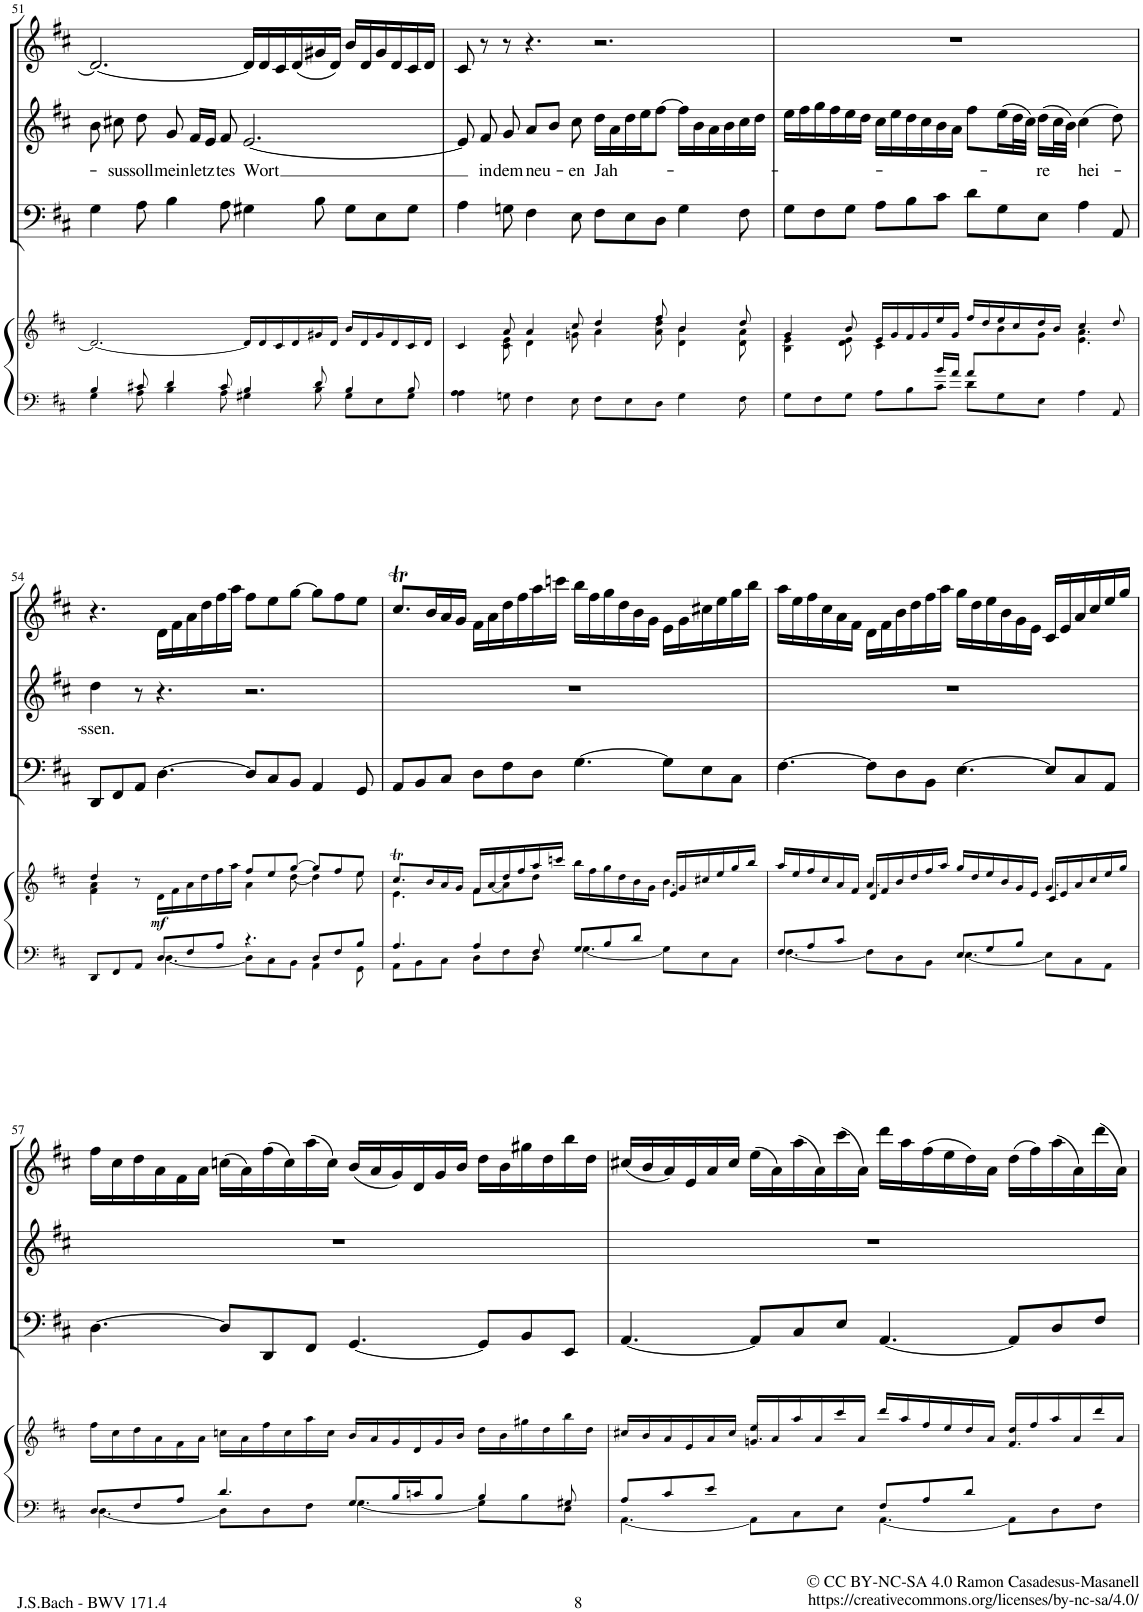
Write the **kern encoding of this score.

**kern	**kern	**dynam	**kern	**kern	**text	**kern
*part4	*part4	*part4	*part3	*part2	*part2	*part1
*staff5	*staff4	*staff4/5	*staff3	*staff2	*staff2	*staff1
*I"Piano reduction	*	*	*I"Continuo	*I"Soprano	*	*I"Violino solo
*I'Pno	*	*	*	*	*	*I'Vln
!!LO:PB:g=z
*clefF4	*clefG2	*	*clefF4	*clefG2	*	*clefG2
*k[f#c#]	*k[f#c#]	*	*k[f#c#]	*k[f#c#]	*	*k[f#c#]
*M12/8	*M12/8	*	*M12/8	*M12/8	*	*M12/8
=51	=51	=51	=51	=51	=51	=51
*^	*	*	*	*	*	*
4B/	4G\	2.d/_	.	4G\	8b\	.	2.d/_
!	!	!	!	!	!	!LO:LY:b	!
.	.	.	.	.	8cc#X\	-sus	.
!	!	!	!	!	!	!LO:LY:b	!
8c#X/	8A\	.	.	8A\	8dd\	soll	.
!	!	!	!	!	!	!LO:LY:b	!
4d/	4B\	.	.	4B\	8g/	mein	.
!	!	!	!	!	!	!LO:LY:b	!
.	.	.	.	.	16f#/LL	letz-	.
.	.	.	.	.	16e/JJ	.	.
!	!	!	!	!	!	!LO:LY:b	!
8c#/	8A\	.	.	8A\	8f#/	-tes	.
!	!	!	!	!	!	!LO:LY:b	!
4B/	4G#X\	16d/LL]	.	4G#X\	[2.e/	Wort	16d/LL]
.	.	16d/	.	.	.	.	16d/
.	.	16c#/	.	.	.	.	16c#/
.	.	16d/	.	.	.	.	(16d/
8d/	8B\	16g#X/	.	8B\	.	.	16g#X/
.	.	16d/JJ	.	.	.	.	16d/JJ)
4B/	8G#\L	16b/LL	.	8G#\L	.	.	16b/LL
.	.	16d/	.	.	.	.	16d/
.	8E\	16g#/	.	8E\	.	.	16g#/
.	.	16d/	.	.	.	.	16d/
8B/	8G#\J	16c#/	.	8G#\J	.	.	16c#/
.	.	16d/JJ	.	.	.	.	16d/JJ
=52	=52	=52	=52	=52	=52	=52	=52
*	*	*^	*	*	*	*	*
4A\	4A\	4c#/	4ryy	.	4A\	8e/]	.	8c#/
!	!	!	!	!	!	!	!LO:LY:b	!
.	.	.	.	.	.	8f#/	in	8r
!	!	!	!	!	!	!	!LO:LY:b	!
1ryy	8Gn\	8a/	8c#\ 8e\	.	8Gn\	8g/	dem	8r
!	!	!	!	!	!	!	!LO:LY:b	!
.	4F#\	4a/	4d\	.	4F#\	8a/L	neu-	4.r
.	.	.	.	.	.	8b/J	.	.
!	!	!	!	!	!	!	!LO:LY:b	!
.	8E\	8cc#/	8gn\	.	8E\	8cc#\	-en	.
!	!	!	!	!	!	!	!LO:LY:b	!
.	8F#\L	4dd/	4a\	.	8F#\L	16dd\LL	Jah-	2.r
.	.	.	.	.	.	16a\	.	.
.	8E\	.	.	.	8E\	16dd\	.	.
.	.	.	.	.	.	16ee\J	.	.
.	8D\J	8ff#/	8a\ 8dd\	.	8D\J	[8ff#\J	.	.
.	4G\	4b/	4d\ 4b\	.	4G\	16ff#\LL]	.	.
.	.	.	.	.	.	16b\	.	.
4ryy	.	.	.	.	.	16a\	.	.
.	.	.	.	.	.	16b\	.	.
.	8F#\	8dd/	8d\ 8a\	.	8F#\	16cc#\	.	.
.	.	.	.	.	.	16dd\JJ	.	.
=53	=53	=53	=53	=53	=53	=53	=53	=53
8ryy	8G\L	4g/	4B\ 4e\	.	8G\L	16ee\LL	.	1.r
.	.	.	.	.	.	16ff#\	.	.
.	8F#\	.	.	.	8F#\	16gg\	.	.
.	.	.	.	.	.	16ff#\	.	.
.	8G\J	8b/	8d\ 8e\	.	8G\J	16ee\	.	.
.	.	.	.	.	.	16dd\JJ	.	.
.	8A\L	16e/LL	4c#\	.	8A\L	16cc#\LL	.	.
.	.	16g/	.	.	.	16ee\	.	.
.	8B\	16f#/	.	.	8B\	16dd\	.	.
.	.	16g/	.	.	.	16cc#\	.	.
16b/LL	8c#\J	16ee/	4ryy	.	8c#\J	16b\	.	.
16a/JJ	.	16g/JJ	.	.	.	16a\JJ	.	.
8a/L	8d\L	16ff#/LL	.	.	8d\L	8ff#\L	.	.
.	.	16dd/	.	.	.	.	.	.
2ryy	8G\	16ee/	8b\	.	8G\	(16ee\L	.	.
.	.	16cc#/	.	.	.	32dd\L	.	.
.	.	.	.	.	.	32cc#\JJJ)	.	.
!	!	!	!	!	!	!	!LO:LY:b	!
.	8E\J	16dd/	8g\J	.	8E\J	(16dd\LL	-re	.
.	.	16b/JJ	.	.	.	32cc#\L	.	.
.	.	.	.	.	.	32b\JJJ)	.	.
!	!	!	!	!	!	!	!LO:LY:b	!
.	4A\	4cc#/	4.e\ 4.a\	.	4A\	(4cc#\	hei-	.
8ryy	8AA/	8dd/	.	.	8AA/	8dd\)	.	.
!!LO:LB:g=z
=54	=54	=54	=54	=54	=54	=54	=54	=54
!	!	!	!	!	!	!	!LO:LY:b	!
8DD/L	4.ryy	4dd/	4f#\ 4a\	.	8DD/L	4dd\	-ssen.	4.r
8FF#/	.	.	.	.	8FF#/	.	.	.
8AA/J	.	8r	8ryy	.	8AA/J	8r	.	.
!	!	!	!	!LO:DY:b	!	!	!	!
8D/L	[4.D\	16d\LL	4.ryy	mf	[4.D\	4.r	.	16d\LL
.	.	16f#\	.	.	.	.	.	16f#\
8F#/	.	16a\	.	.	.	.	.	16a\
.	.	16dd\	.	.	.	.	.	16dd\
8A/J	.	16ff#\	.	.	.	.	.	16ff#\
.	.	16aa\JJ	.	.	.	.	.	16aa\JJ
4.r	8D\L]	8ff#/L	4a\	.	8D/L]	2.r	.	8ff#\L
.	8C#\	8ee/	.	.	8C#/	.	.	8ee\
.	8BB\J	[8gg/J	[8dd\	.	8BB/J	.	.	[8gg\J
8D/L	4AA\	8gg/L]	4dd\]	.	4AA/	.	.	8gg\L]
8F#/	.	8ff#/	.	.	.	.	.	8ff#\
8B/J	8GG\	8ee/J	8ee\	.	8GG/	.	.	8ee\J
=55	=55	=55	=55	=55	=55	=55	=55	=55
4.A/	8AA\L	8.cc#t/L	4.e\	.	8AA/L	1.r	.	8.cc#t/L
.	8BB\	.	.	.	8BB/	.	.	.
.	.	16b/L	.	.	.	.	.	16b/L
.	8C#\J	16a/	.	.	8C#/J	.	.	16a/
.	.	16g/JJ	.	.	.	.	.	16g/JJ
4A/	8D\L	16f#/LL	8f#\L	.	8D\L	.	.	16f#\LL
.	.	[<16a/	.	.	.	.	.	16a\
.	8F#\	16dd/	8a\]	.	8F#\	.	.	16dd\
.	.	16ff#/	.	.	.	.	.	16ff#\
8F#/	8D\J	16aa/	8dd\J	.	8D\J	.	.	16aa\
.	.	16cccn/JJ	.	.	.	.	.	16cccn\JJ
8G/L	[4.G\	16bb\LL	4.ryy	.	[4.G\	.	.	16bb\LL
.	.	16ff#\	.	.	.	.	.	16ff#\
8B/	.	16gg\	.	.	.	.	.	16gg\
.	.	16dd\	.	.	.	.	.	16dd\
8d/J	.	16b\	.	.	.	.	.	16b\
.	.	16g\JJ	.	.	.	.	.	16g\JJ
4.ryy	8G\L]	16e/LL	4.b\	.	8G\L]	.	.	16e\LL
.	.	16g/	.	.	.	.	.	16g\
.	8E\	16cc#X/	.	.	8E\	.	.	16cc#X\
.	.	16ee/	.	.	.	.	.	16ee\
.	8C#\J	16gg/	.	.	8C#\J	.	.	16gg\
.	.	16bb/JJ	.	.	.	.	.	16bb\JJ
=56	=56	=56	=56	=56	=56	=56	=56	=56
8F#/L	[4.F#\	16aa/LL	4.ryy	.	[4.F#\	1.r	.	16aa\LL
.	.	16ee/	.	.	.	.	.	16ee\
8A/	.	16ff#/	.	.	.	.	.	16ff#\
.	.	16cc#/	.	.	.	.	.	16cc#\
8c#/J	.	16a/	.	.	.	.	.	16a\
.	.	16f#/JJ	.	.	.	.	.	16f#\JJ
4.ryy	8F#\L]	16d/LL	4.a/	.	8F#\L]	.	.	16d\LL
.	.	16f#/	.	.	.	.	.	16f#\
.	8D\	16b/	.	.	8D\	.	.	16b\
.	.	16dd/	.	.	.	.	.	16dd\
.	8BB\J	16ff#/	.	.	8BB\J	.	.	16ff#\
.	.	16aa/JJ	.	.	.	.	.	16aa\JJ
8E/L	[4.E\	16gg/LL	4.ryy	.	[4.E\	.	.	16gg\LL
.	.	16dd/	.	.	.	.	.	16dd\
8G/	.	16ee/	.	.	.	.	.	16ee\
.	.	16b/	.	.	.	.	.	16b\
8B/J	.	16g/	.	.	.	.	.	16g\
.	.	16e/JJ	.	.	.	.	.	16e\JJ
4.ryy	8E\L]	16c#/LL	4.g/	.	8E/L]	.	.	16c#/LL
.	.	16e/	.	.	.	.	.	16e/
.	8C#\	16a/	.	.	8C#/	.	.	16a/
.	.	16cc#/	.	.	.	.	.	16cc#/
.	8AA\J	16ee/	.	.	8AA/J	.	.	16ee/
.	.	16gg/JJ	.	.	.	.	.	16gg/JJ
*	*	*v	*v	*	*	*	*	*
!!LO:LB:g=z
=57	=57	=57	=57	=57	=57	=57	=57
8D/L	[4.D\	16ff#\LL	.	[4.D\	1.r	.	16ff#\LL
.	.	16cc#\	.	.	.	.	16cc#\
8F#/	.	16dd\	.	.	.	.	16dd\
.	.	16a\	.	.	.	.	16a\
8A/J	.	16f#\	.	.	.	.	16f#\
.	.	16a\JJ	.	.	.	.	16a\JJ
4.d/	8D\L]	16ccn\LL	.	8D/L]	.	.	(16ccn\LL
.	.	16a\	.	.	.	.	16a\)
.	8D\	16ff#\	.	8DD/	.	.	(16ff#\
.	.	16cc\	.	.	.	.	16cc\)
.	8F#\J	16aa\	.	8FF#/J	.	.	(16aa\
.	.	16cc\JJ	.	.	.	.	16cc\JJ)
8G/L	[4.G\	16b/LL	.	[4.GG/	.	.	(16b/LL
.	.	16a/	.	.	.	.	16a/
16B/L	.	16g/	.	.	.	.	16g/)
16cn/J	.	16d/	.	.	.	.	16d/
8B/J	.	16g/	.	.	.	.	16g/
.	.	16b/JJ	.	.	.	.	16b/JJ
4B/	8G\L]	16dd\LL	.	8GG/L]	.	.	16dd\LL
.	.	16b\	.	.	.	.	16b\
.	8B\	16gg#X\	.	8BB/	.	.	16gg#X\
.	.	16dd\	.	.	.	.	16dd\
8G#X/	8E\J	16bb\	.	8EE/J	.	.	16bb\
.	.	16dd\JJ	.	.	.	.	16dd\JJ
=58	=58	=58	=58	=58	=58	=58	=58
*	*	*^	*	*	*	*	*
8A/L	[4.AA\	16cc#X/LL	4.ryy	.	[4.AA/	1.r	.	(16cc#X/LL
.	.	16b/	.	.	.	.	.	16b/
8c#/	.	16a/	.	.	.	.	.	16a/)
.	.	16e/	.	.	.	.	.	16e/
8e/J	.	16a/	.	.	.	.	.	16a/
.	.	16cc#/JJ	.	.	.	.	.	16cc#/JJ
4.ryy	8AA\L]	16ee/LL	4.gn/	.	8AA/L]	.	.	(16ee\LL
.	.	16a/	.	.	.	.	.	16a\)
.	8C#\	16aa/	.	.	8C#/	.	.	(16aa\
.	.	16a/	.	.	.	.	.	16a\)
.	8E\J	16ccc#/	.	.	8E/J	.	.	(16ccc#\
.	.	16a/JJ	.	.	.	.	.	16a\JJ)
8F#/L	[4.AA\	16ddd/LL	4.ryy	.	[4.AA/	.	.	16ddd\LL
.	.	16aa/	.	.	.	.	.	16aa\
8A/	.	16ff#/	.	.	.	.	.	(16ff#\
.	.	16ee/	.	.	.	.	.	16ee\
8d/J	.	16dd/	.	.	.	.	.	16dd\)
.	.	16a/JJ	.	.	.	.	.	16a\JJ
4.ryy	8AA\L]	16dd/LL	4.f#/	.	8AA/L]	.	.	(16dd\LL
.	.	16ff#/	.	.	.	.	.	16ff#\)
.	8D\	16aa/	.	.	8D/	.	.	(16aa\
.	.	16a/	.	.	.	.	.	16a\)
.	8F#\J	16ddd/	.	.	8F#/J	.	.	(16ddd\
.	.	16a/JJ	.	.	.	.	.	16a\JJ)
*v	*v	*	*	*	*	*	*	*
*	*v	*v	*	*	*	*	*
=	=	=	=	=	=	=
*-	*-	*-	*-	*-	*-	*-
